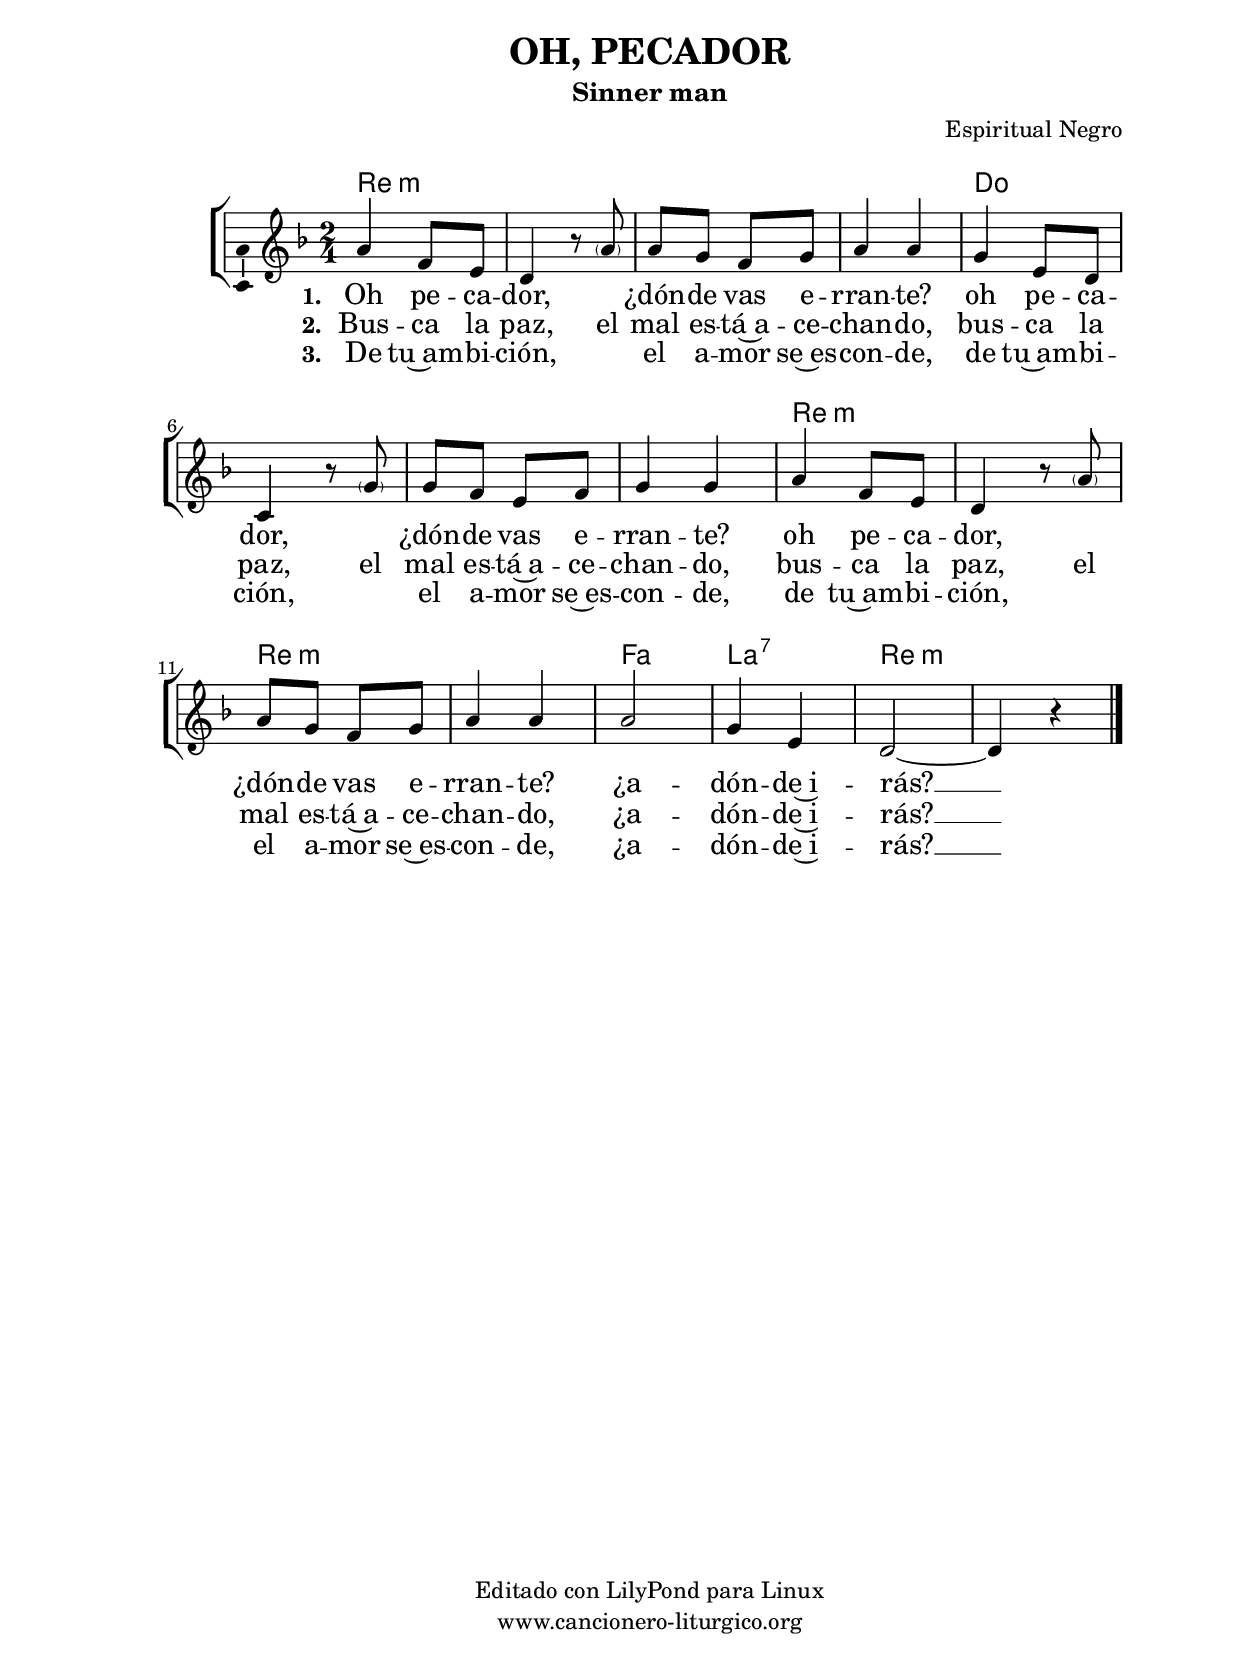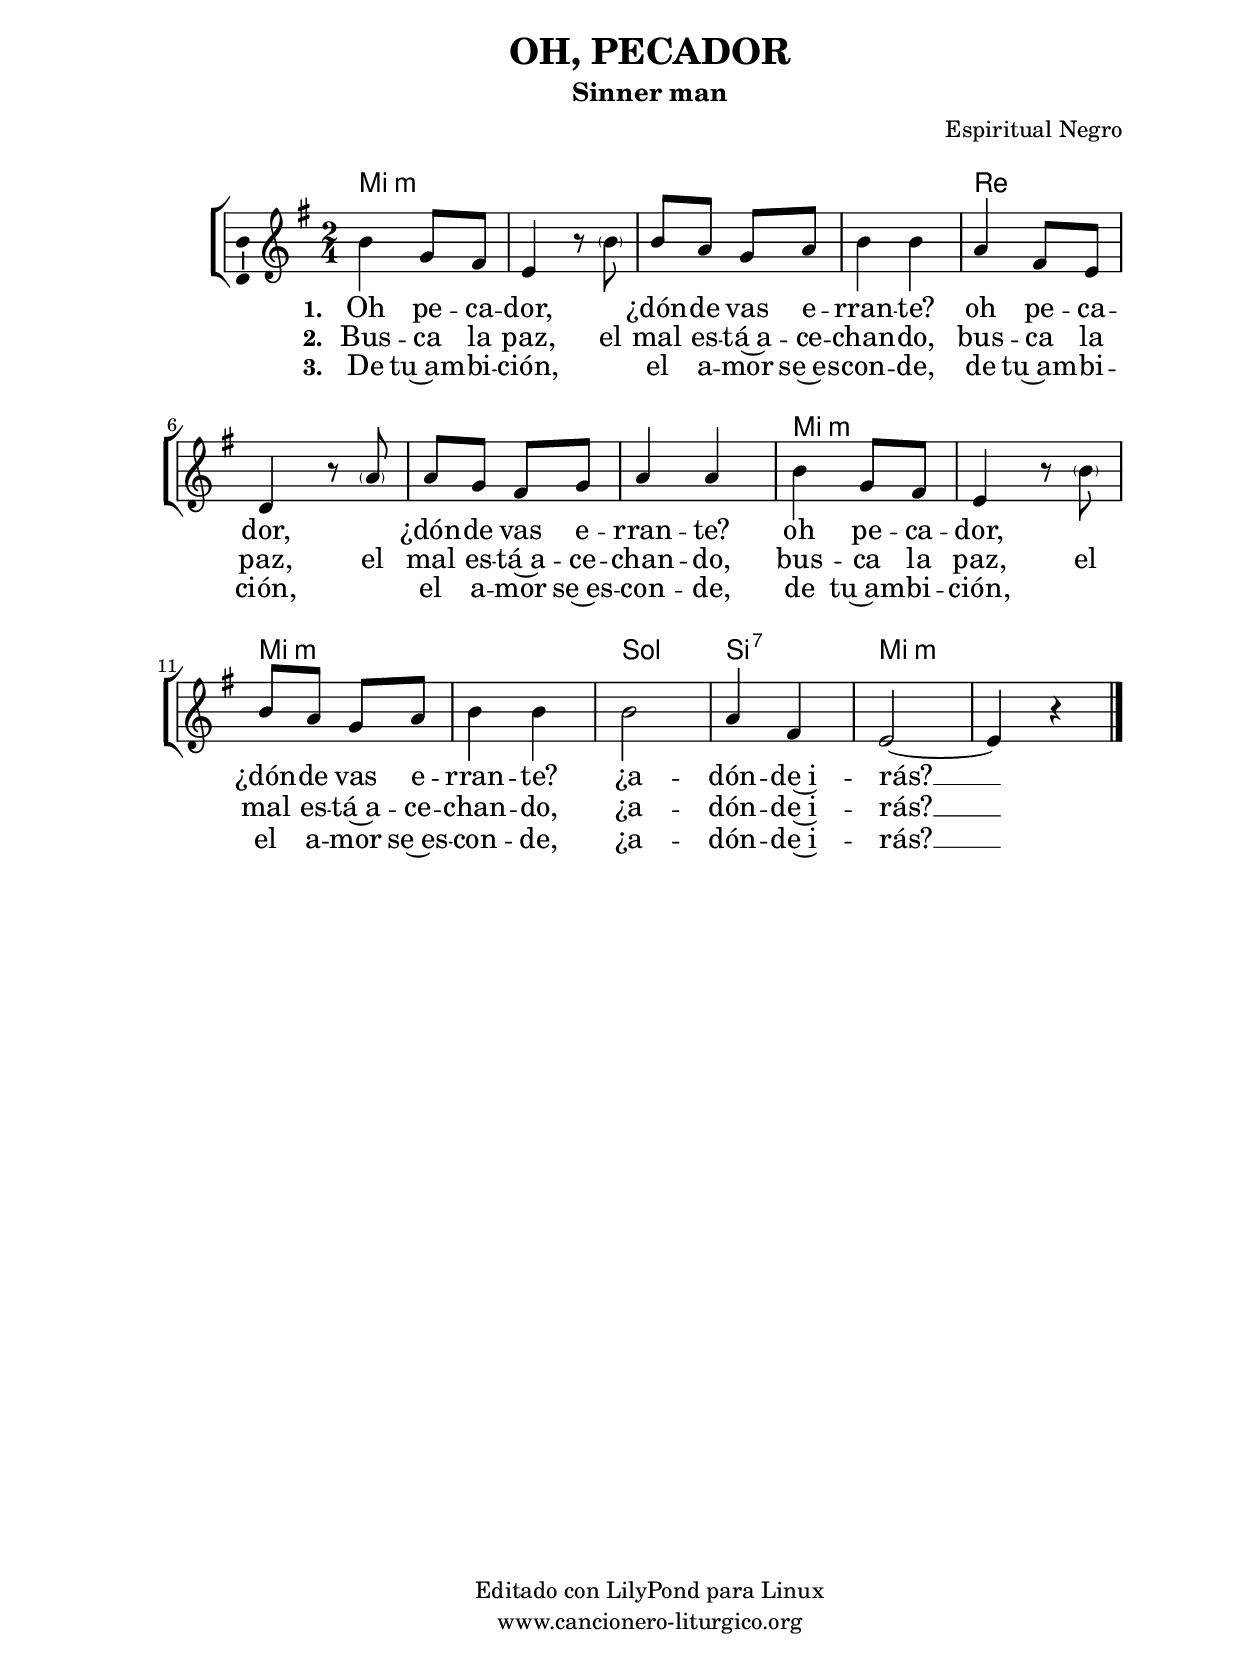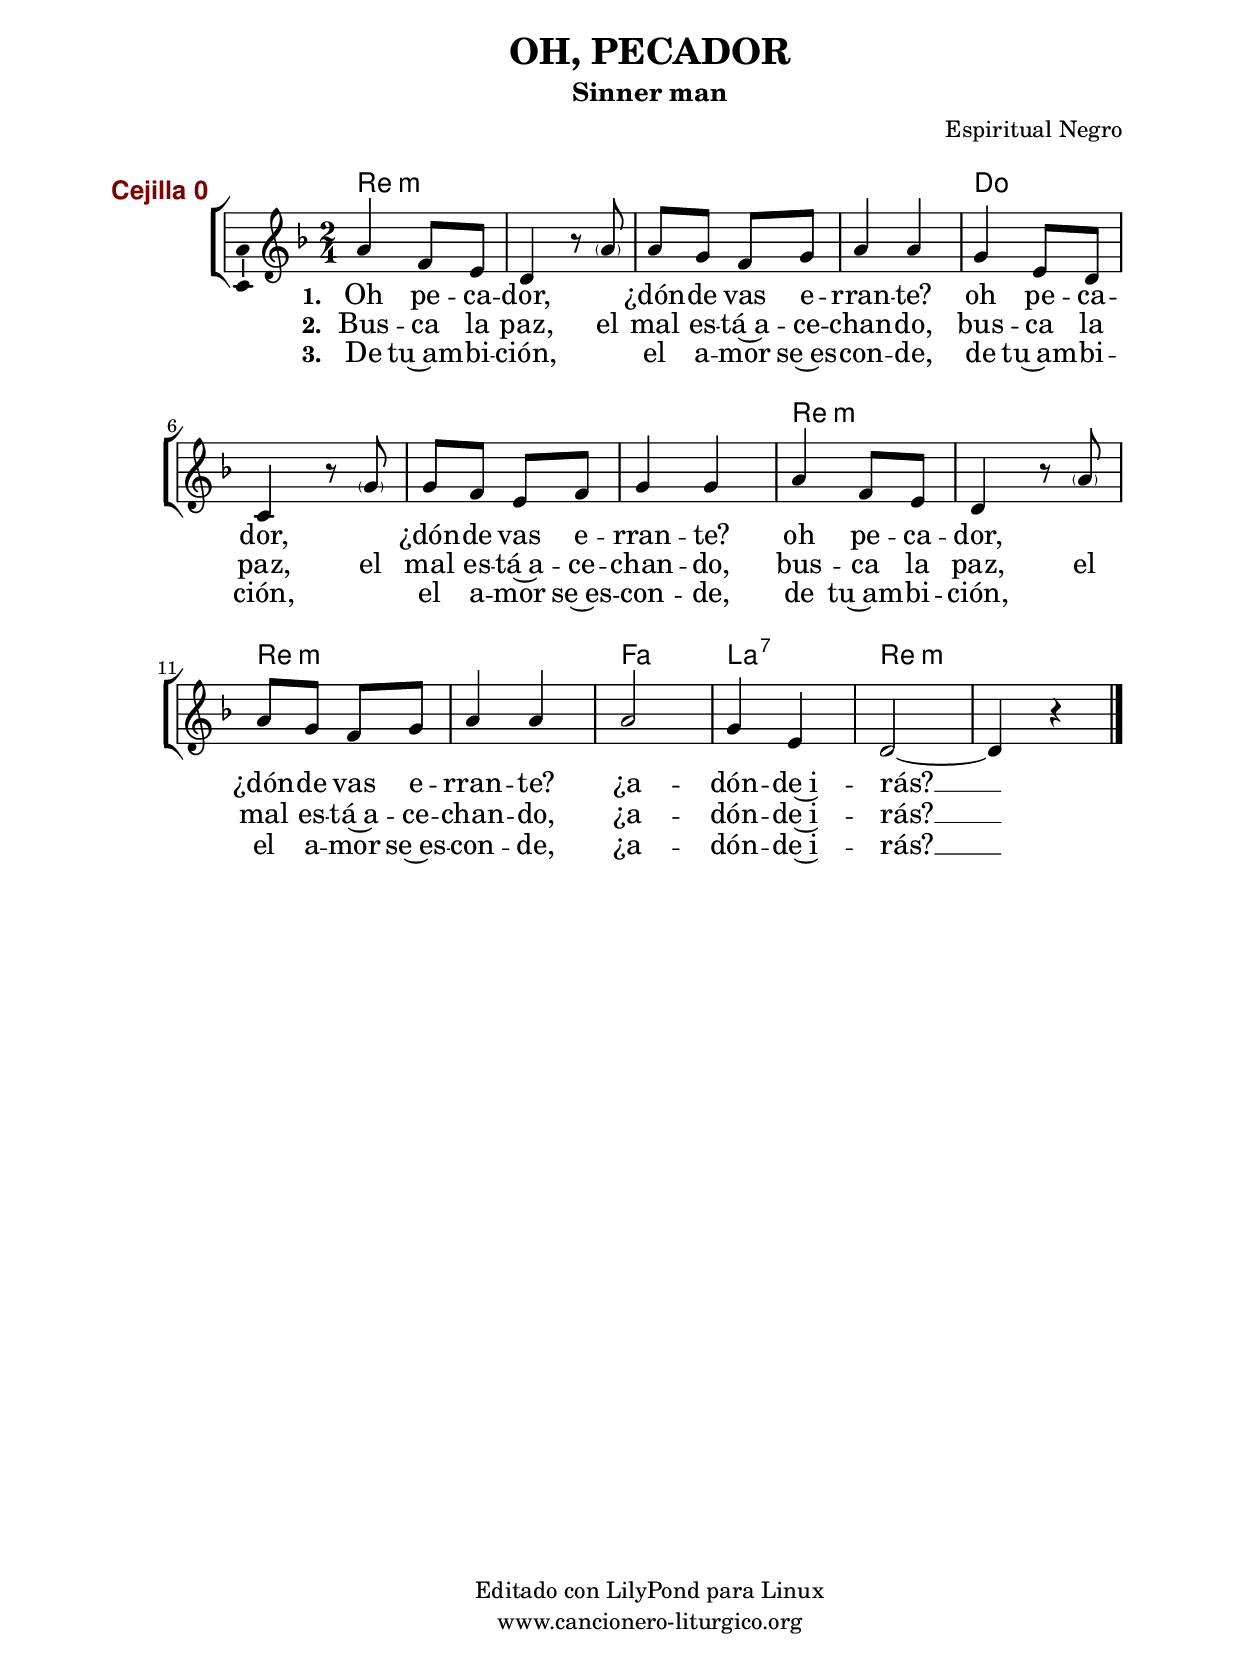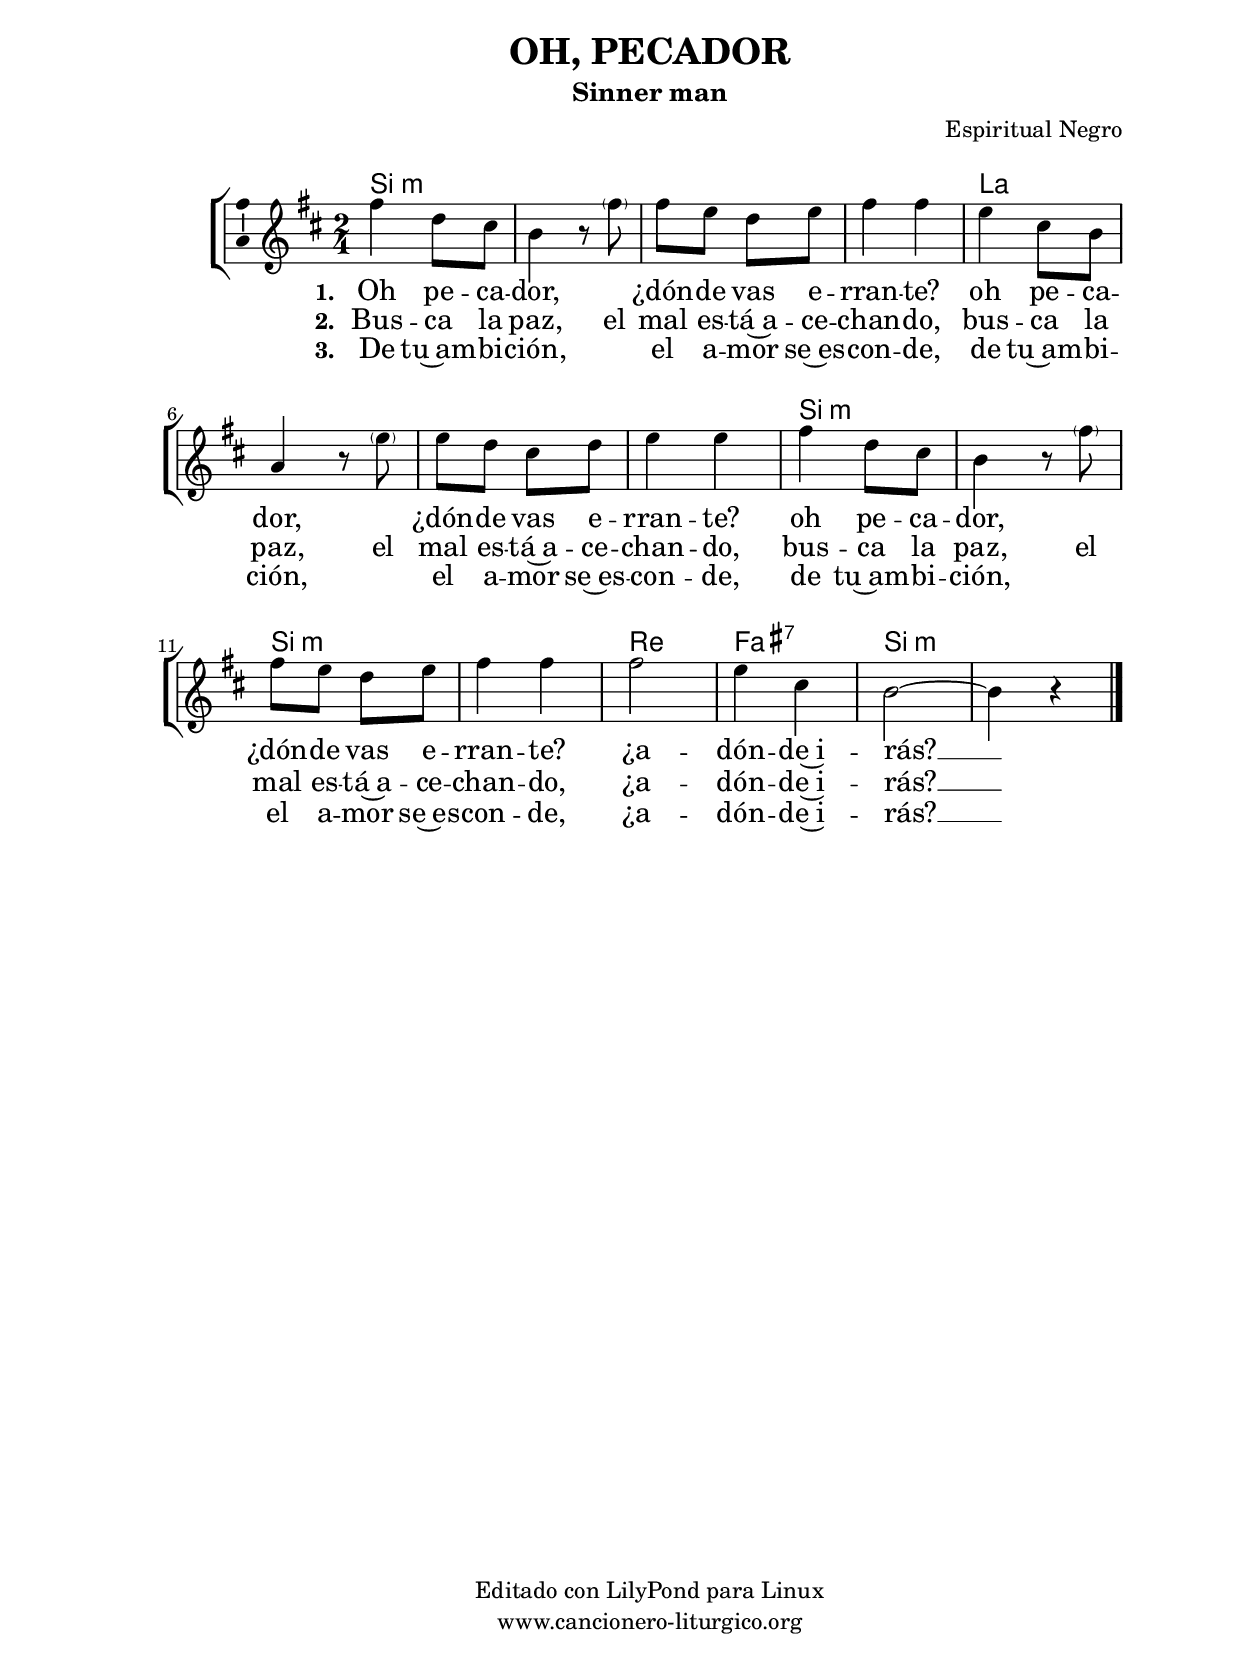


%versión de lilypond para la que se ha escrito esta partitura:
\version "2.16.0"

	%Tamaño papel
	#(set-default-paper-size "a4")
	%Tamaño partitura
	#(set-global-staff-size 20)
	%No responde al pulsar sobre una nota
	#(ly:set-option 'point-and-click #f)

%parámetros del encabezamiento:
\header {
	title = "OH, PECADOR"
	subtitle = "Sinner man"
	composer = "Espiritual Negro"
	poet = ""
%%%	meter = "Tono original: Re m"
	arranger = ""
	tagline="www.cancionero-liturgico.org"
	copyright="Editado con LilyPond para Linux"
	tiempo = ""
	usos = ""
	letra = ""
	}

%parámetros asociados al papel:
\paper  {
	oddHeaderMarkup = \markup {\fill-line { \on-the-fly #not-first-page \fromproperty #'header:title \on-the-fly #not-first-page \fromproperty #'header:composer }}
	evenHeaderMarkup = \markup {\fill-line { \fromproperty #'header:composer \fromproperty #'header:title }}
	#(set-paper-size "a4")
	print-page-number = ##f
	first-page-number = 1
	print-first-page-number = ##f
%	head-separation = 3.0 \cm
	top-margin = 2.0 \cm
	bottom-margin = 0.5\cm
%%%	bottom-margin = -2.0\cm
	left-margin = 3.0 \cm
	line-width = 16.0 \cm 
	indent = 8\mm
	interscoreline = 2.\mm
	between-system-space = 15\mm
%	para que las partituras no llenen la hoja:
	ragged-bottom = ##t
%	idem para la última hoja:
	ragged-last-bottom = ##f
%	para que las partituras llenen el ancho del papel:
	ragged-last = ##f
	after-title-space = 2.5 \cm
%page-count=1
%system-count=8

	%Flexible Vertical Spacing
%	markup-markup-spacing =
%	#'((basic-distance . 15) (minimum-distance . 15) (padding . 3))
	markup-system-spacing =
	#'((basic-distance . 15) (minimum-distance . 15) (padding . 3))
	system-system-spacing =
	#'((basic-distance . 15) (minimum-distance . 15) (padding . 3))
	score-system-spacing =
	#'((basic-distance . 15) (minimum-distance . 15) (padding . 5))
%	top-system-spacing = % header
%	#'((basic-distance . 8) (minimum-distance . 0) (padding . 0))
%	top-markup-spacing =
%	#'((basic-distance . 20) (minimum-distance . 20) (padding . 0))
	last-bottom-spacing = % footer
	#'((basic-distance . 5) (minimum-distance . 5) (padding . 0))
%	score-markup-spacing =
%	#'((basic-distance . 16) (minimum-distance . 13) (padding . 0))

	}


%parámetros que afectan a toda la partitura:
global =  {
	%clave de sol (G):
	\clef G
	%armadura:
%%%	\transpose d e
	\key d \minor
	\tempo 4=100
	\set Score.tempoHideNote = ##t
	}


acordes = {
	\italianChords
	\chordmode {
%%%	\transpose d e
{

d2:m s
d2:m s
c s
c s
d2:m s
d2:m s
f a:7
d2:m
	}
	}
}

melodia = 
	%%%\transpose d e
{
	\relative c''{
	\time 2/4

a4 f8 e
d4 r8 \parenthesize a'8
a8 g f g
a4 a
g e8 d
c4 r8 \parenthesize g'8
g8 f e f
g4 g4
a4 f8 e
d4 r8 \parenthesize a'8
a8 g f g
a4 a
a2
g4 e
d2~
d4 r4

	\bar "|."
	}
	}


texto = \lyricmode {
\set stanza =#"1. " Oh pe -- ca -- dor, "  " ¿dón -- de vas e -- rran -- te?
oh pe -- ca -- dor, "  " ¿dón -- de vas e -- rran -- te?
oh pe -- ca -- dor, "  " ¿dón -- de vas e -- rran -- te?
¿a -- dón -- de~i -- rás? __
	}

textodos = \lyricmode {
\set stanza =#"2. " Bus -- ca la paz, el mal es -- tá~a -- ce -- chan -- do,
bus -- ca la paz, el mal es -- tá~a -- ce -- chan -- do,
bus -- ca la paz, el mal es -- tá~a -- ce -- chan -- do,
¿a -- dón -- de~i -- rás? __
	}

textotres = \lyricmode {
\set stanza =#"3. " De tu~am -- bi -- ción, "  " el a -- mor se~es -- con -- de,
de tu~am -- bi -- ción, "  " el a -- mor se~es -- con -- de,
de tu~am -- bi -- ción, "  " el a -- mor se~es -- con -- de,
¿a -- dón -- de~i -- rás? __
	}


acordesStaff = \context ChordNames = acordesStaff <<
	\set chordChanges = ##t
	\acordes
	>>


%%%%%%%%%%%%%%%%%%%%%%%%%%%%%%%%%%% CEJILLA %%%%%%%%%%%%%%%%%%%%%%%%%%%%%%%%%%%
acordescejilla = {
%%%	\override ChordNames.ChordName #'font-size = #-1
%%%	\override ChordNames.ChordName #'font-series = #'bold
	\transpose c c {
		\acordes
		}
	}

acordescejillaStaff = \context ChordNames = acordescejillaStaff <<
	\set Staff.instrumentName = \markup \with-color #darkred \larger \bold \sans "Cejilla 0"
	\set chordChanges = ##t
	\acordescejilla
	>>
%%%%%%%%%%%%%%%%%%%%%%%%%%%%%%%%%%% CEJILLA %%%%%%%%%%%%%%%%%%%%%%%%%%%%%%%%%%%


vozStaff = \context Voice = vozStaff
\with {\consists "Ambitus_engraver"}
<<
%	\set Staff.instrumentName = ""
%	\set Staff.shortInstrumentName = ""
%	\set Staff.midiInstrument = #"clarinet"
%	\set Staff.midiInstrument = #"cello"
%	\set Staff.midiInstrument = #"flute"
	\set Staff.midiInstrument = #"electric guitar (jazz)"
%	\set Staff.midiInstrument = #"english horn"
%	\set Staff.midiInstrument = #"violin"
%	\set Staff.midiInstrument = #"glockenspiel"
	\set Staff.midiMinimumVolume = #0.7
	\set Staff.midiMaximumVolume = #0.9
	\global
	\melodia
	>>

textoStaff = \context Lyrics = textoStaff <<
	\lyricsto vozStaff \texto
	>>

textodosStaff = \context Lyrics = textodosStaff <<
	\lyricsto vozStaff \textodos
	>>

textotresStaff = \context Lyrics = textotresStaff <<
	\lyricsto vozStaff \textotres
	>>


\book {
	\score {
		\context ChoirStaff {
			\override StaffGroup.SystemStartBracket #'collapse-height = #1
			\override Score.SystemStartBar #'collapse-height = #1
			<<
			\acordesStaff
			\vozStaff
			\textoStaff
			\textodosStaff
			\textotresStaff
			>>
			}
		\layout {
	    		\context {
				\Lyrics
				\override LyricText #'font-size = #2
				}
	   		 \context {
				\Score
				\override StaffSymbol #'staff-space = #(magstep +3)
				}
			}
		}
	\score {
		\unfoldRepeats
		\context ChoirStaff {
			<<
			\acordesStaff
			\vozStaff
			>>
			}
		\midi {
	  		\context {
	  			\Score
				tempoWholesPerMinute = #(ly:make-moment 70 4)
				}
			}
		}
	}


%Partitura para guitarra
#(define output-suffix "G")
\book {
	\score {
		\context ChoirStaff {
			\override StaffGroup.SystemStartBracket #'collapse-height = #1
			\override Score.SystemStartBar #'collapse-height = #1
			<<
			\acordescejillaStaff
			\vozStaff
			\textoStaff
			\textodosStaff
			\textotresStaff
			>>
			}
		\layout {
%%%%%%%%%%%%%%%%%%%%%%%%%%%%%%%%%%% CEJILLA %%%%%%%%%%%%%%%%%%%%%%%%%%%%%%%%%%%
			\context {
				\ChordNames \consists Instrument_name_engraver
				}
%%%%%%%%%%%%%%%%%%%%%%%%%%%%%%%%%%% CEJILLA %%%%%%%%%%%%%%%%%%%%%%%%%%%%%%%%%%%
	    		\context {
				\Lyrics
				\override LyricText #'font-size = #2
				}
	   		 \context {
				\Score
				\override StaffSymbol #'staff-space = #(magstep +3)
				}
			}
		}
	}


#(define output-suffix "C")
\book {
	\score {
		\context ChoirStaff {
			\override StaffGroup.SystemStartBracket #'collapse-height = #1
			\override Score.SystemStartBar #'collapse-height = #1
\transpose c d
			<<
			\acordesStaff
			\vozStaff
			\textoStaff
			\textodosStaff
			\textotresStaff
			>>
			}
		\layout {
	    		\context {
				\Lyrics
				\override LyricText #'font-size = #2
				}
	   		 \context {
				\Score
				\override StaffSymbol #'staff-space = #(magstep +3)
				}
			}
		}
	}


#(define output-suffix "S")
\book {
	\score {
		\context ChoirStaff {
			\override StaffGroup.SystemStartBracket #'collapse-height = #1
			\override Score.SystemStartBar #'collapse-height = #1
\transpose c a
			<<
			\acordesStaff
			\vozStaff
			\textoStaff
			\textodosStaff
			\textotresStaff
			>>
			}
		\layout {
	    		\context {
				\Lyrics
				\override LyricText #'font-size = #2
				}
	   		 \context {
				\Score
				\override StaffSymbol #'staff-space = #(magstep +3)
				}
			}
		}
	}


